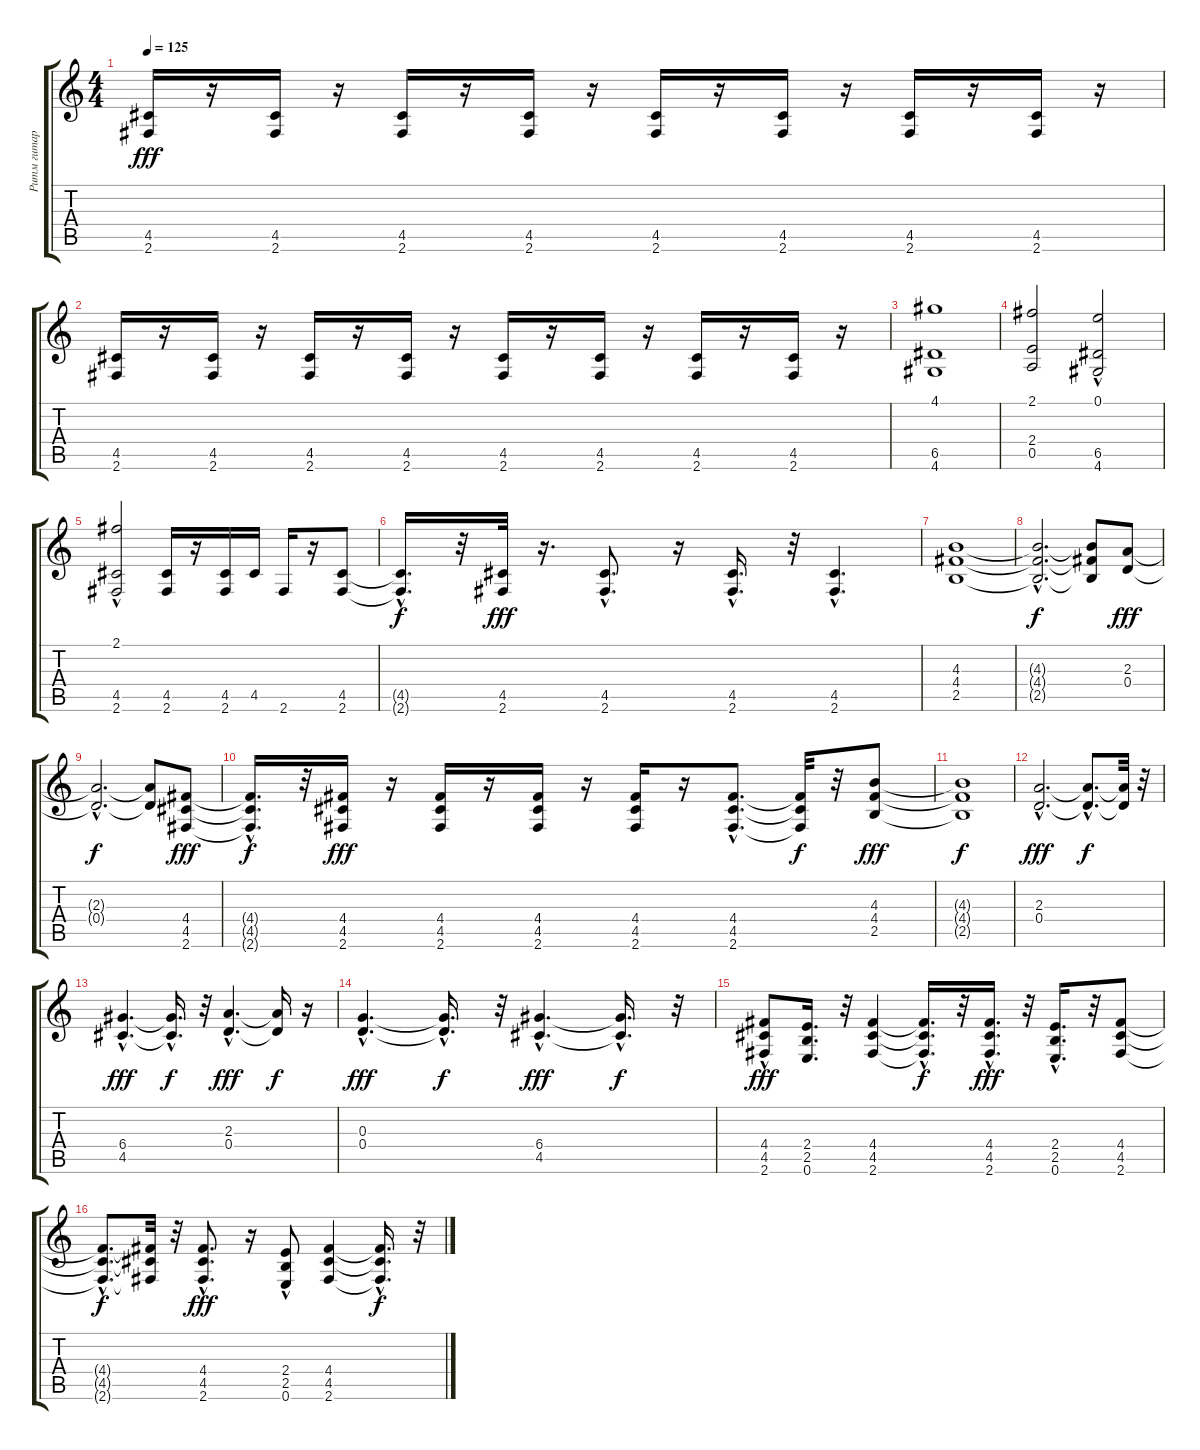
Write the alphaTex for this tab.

\track ("Ритм гитара" "Ритм гитар") {instrument distortionguitar}
\staff {score tabs}
\tuning (E4 B3 G3 D3 A2 E2) {hide}
\ts (4 4)
\tempo 125
\clef g2
\ks c
(4.5 2.6).16{dy fff} r.16 (4.5 2.6).16 r.16 (4.5 2.6).16 r.16 (4.5 2.6).16 r.16 (4.5 2.6).16 r.16 (4.5 2.6).16 r.16 (4.5 2.6).16 r.16 (4.5 2.6).16 r.16 |
(4.5 2.6).16 r.16 (4.5 2.6).16 r.16 (4.5 2.6).16 r.16 (4.5 2.6).16 r.16 (4.5 2.6).16 r.16 (4.5 2.6).16 r.16 (4.5 2.6).16 r.16 (4.5 2.6).16 r.16 |
(4.1 6.5 4.6).1 |
(2.1 2.4 0.5).2 (0.1 6.5 4.6{hac}).2 |
(2.1 4.5{hac} 2.6{hac}).2 (4.5 2.6).16 r.16 (4.5 2.6).16 4.5.16 2.6.16 r.16 (4.5 2.6).8 |
(4.5{hac t} 2.6{hac t}).16{d dy f} r.32 (4.5 2.6).32{dy fff} r.16{d} (4.5{hac} 2.6{hac}).8{d} r.16 (4.5{hac} 2.6{hac}).16{d} r.32 (4.5{hac} 2.6).4{d} |
(4.3 4.4 2.5).1 |
(4.3{hac t} 4.4{hac t} 2.5{hac t}).2{d dy f} (4.3{t} 4.4{t} 2.5{t}).8 (2.3 0.4).8{dy fff} |
(2.3{hac t} 0.4{hac t}).2{d dy f} (2.3{t} 0.4{t}).8 (4.4 4.5 2.6).8{dy fff} |
(4.4{hac t} 4.5{hac t} 2.6{hac t}).16{d dy f} r.32 (4.4 4.5 2.6).16{dy fff} r.16 (4.4 4.5 2.6).16 r.16 (4.4 4.5 2.6).16 r.16 (4.4 4.5 2.6).16 r.16 (4.4{hac} 4.5{hac} 2.6{hac}).8{d} (4.4{t} 4.5{t} 2.6{t}).32{dy f} r.32 (4.3 4.4 2.5).8{dy fff} |
(4.3{t} 4.4{t} 2.5{t}).1{dy f} |
(2.3{hac} 0.4{hac}).2{d dy fff} (2.3{hac t} 0.4{hac t}).8{d dy f} (2.3{t} 0.4{t}).32 r.32 |
(6.4{hac} 4.5{hac}).4{d dy fff} (6.4{hac t} 4.5{hac t}).16{d dy f} r.32 (2.3{hac} 0.4{hac}).4{d dy fff} (2.3{t} 0.4{t}).16{dy f} r.16 |
(0.3{hac} 0.4{hac}).4{d dy fff} (0.3{t} 0.4{hac t}).16{d dy f} r.32 (6.4{hac} 4.5{hac}).4{d dy fff} (6.4{hac t} 4.5{hac t}).16{d dy f} r.32 |
(4.4{hac} 4.5{hac} 2.6).8{dy fff} (2.4 2.5 0.6).16{d} r.32 (4.4 4.5 2.6).4 (4.4{t} 4.5{hac t} 2.6{hac t}).16{d dy f} r.32 (4.4{hac} 4.5{hac} 2.6{hac}).16{d dy fff} r.32 (2.4 2.5 0.6{hac}).16{d} r.32 (4.4 4.5 2.6).8 |
(4.4{hac t} 4.5{hac t} 2.6{hac t}).8{d dy f} (4.4{t} 4.5{t} 2.6{t}).32 r.32 (4.4{hac} 4.5{hac} 2.6{hac}).8{d dy fff} r.16 (2.4{hac} 2.5{hac} 0.6).8 (4.4 4.5 2.6).4 (4.4{hac t} 4.5{t} 2.6{hac t}).16{d dy f} r.32
